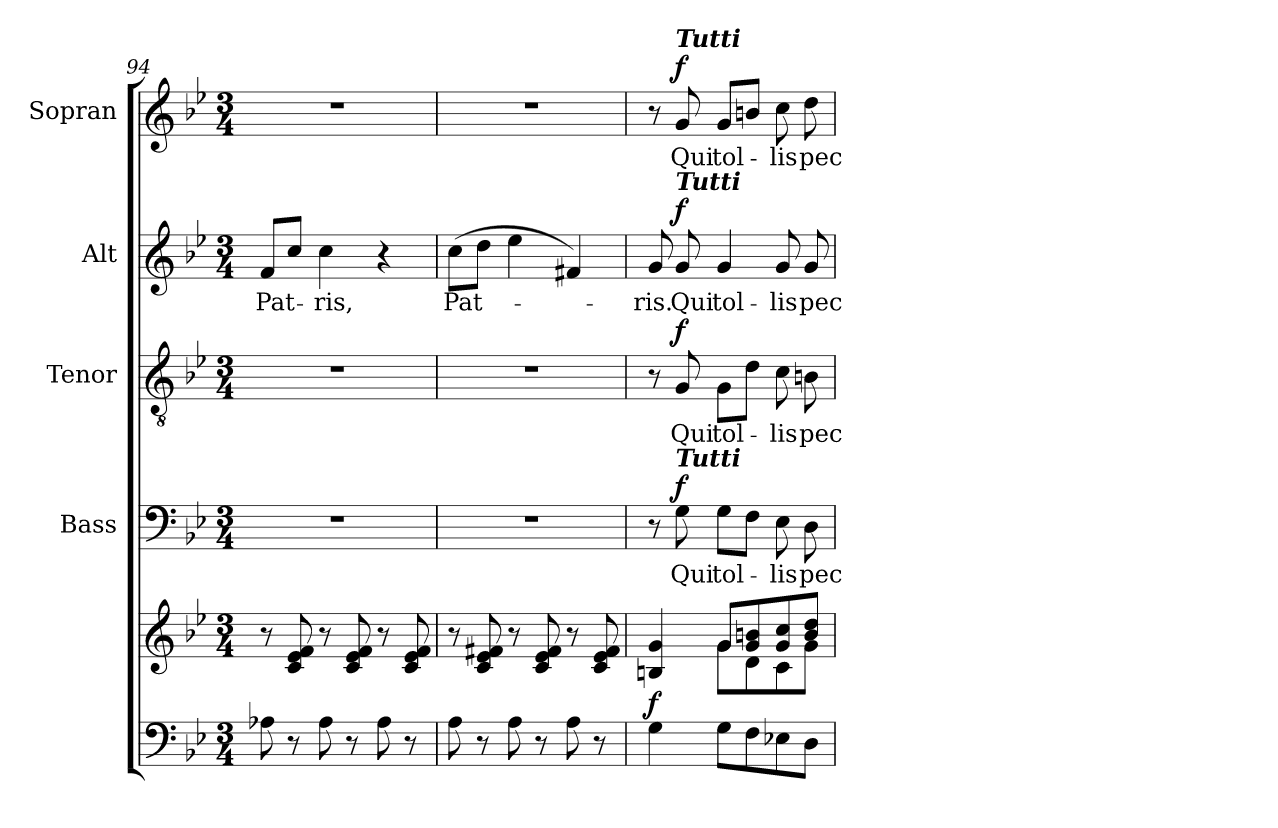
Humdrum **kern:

**kern	**kern	**dynam	**kern	**text	**dynam	**kern	**text	**dynam	**kern	**text	**dynam	**kern	**text	**dynam
*part5	*part5	*part5	*part4	*part4	*part4	*part3	*part3	*part3	*part2	*part2	*part2	*part1	*part1	*part1
*staff6	*staff5	*staff5/6	*staff4	*staff4	*staff4	*staff3	*staff3	*staff3	*staff2	*staff2	*staff2	*staff1	*staff1	*staff1
*	*	*	*I"Bass	*	*	*I"Tenor	*	*	*I"Alt	*	*	*I"Sopran	*	*
*	*	*	*I'B.	*	*	*I'T.	*	*	*I'A.	*	*	*I'S.	*	*
!!LO:PB:g=z
*clefF4	*clefG2	*	*clefF4	*	*	*clefGv2	*	*	*clefG2	*	*	*clefG2	*	*
*k[b-e-]	*k[b-e-]	*	*k[b-e-]	*	*	*k[b-e-]	*	*	*k[b-e-]	*	*	*k[b-e-]	*	*
*B-:	*B-:	*	*B-:	*	*	*B-:	*	*	*B-:	*	*	*B-:	*	*
*M3/4	*M3/4	*	*M3/4	*	*	*M3/4	*	*	*M3/4	*	*	*M3/4	*	*
=94	=94	=94	=94	=94	=94	=94	=94	=94	=94	=94	=94	=94	=94	=94
!	!	!	!	!	!	!	!	!	!	!LO:LY:b	!	!	!	!
8A-X\	8r	.	2.r	.	.	2.r	.	.	8f/L	Pat-	.	2.r	.	.
8r	8c/ 8e-/ 8f/	.	.	.	.	.	.	.	8cc/J	.	.	.	.	.
!	!	!	!	!	!	!	!	!	!	!LO:LY:b	!	!	!	!
8A-\	8r	.	.	.	.	.	.	.	4cc\	-ris,	.	.	.	.
8r	8c/ 8e-/ 8f/	.	.	.	.	.	.	.	.	.	.	.	.	.
8A-\	8r	.	.	.	.	.	.	.	4r	.	.	.	.	.
8r	8c/ 8e-/ 8f/	.	.	.	.	.	.	.	.	.	.	.	.	.
=95	=95	=95	=95	=95	=95	=95	=95	=95	=95	=95	=95	=95	=95	=95
!	!	!	!	!	!	!	!	!	!	!LO:LY:b	!	!	!	!
8A\	8r	.	2.r	.	.	2.r	.	.	(>8cc\L	Pat-	.	2.r	.	.
8r	8c/ 8e-/ 8f#X/	.	.	.	.	.	.	.	8dd\J	.	.	.	.	.
8A\	8r	.	.	.	.	.	.	.	4ee-\	.	.	.	.	.
8r	8c/ 8e-/ 8f#/	.	.	.	.	.	.	.	.	.	.	.	.	.
8A\	8r	.	.	.	.	.	.	.	4f#X/)	.	.	.	.	.
8r	8c/ 8e-/ 8f#/	.	.	.	.	.	.	.	.	.	.	.	.	.
=96	=96	=96	=96	=96	=96	=96	=96	=96	=96	=96	=96	=96	=96	=96
*	*^	*	*	*	*	*	*	*	*	*	*	*	*	*
!	!	!	!LO:DY:b	!	!	!	!	!	!	!	!LO:LY:b	!	!	!	!
4G\	4Bn/ 4g/	4ryy	f	8r	.	.	8r	.	.	8g/	-ris.	.	8r	.	.
!	!	!	!	!	!	!	!	!	!	!	!	!	!LO:TX:a:Bi:t=Tutti	!	!
!	!	!	!	!	!	!	!	!	!	!LO:TX:a:Bi:t=Tutti	!	!	!	!	!
!	!	!	!	!LO:TX:a:Bi:t=Tutti	!	!	!	!	!	!	!	!	!	!	!
!	!	!	!	!	!LO:LY:b	!LO:DY:a	!	!LO:LY:b	!LO:DY:a	!	!LO:LY:b	!LO:DY:a	!	!LO:LY:b	!LO:DY:a
.	.	.	.	8G\	Qui	f	8G/	Qui	f	8g/	Qui	f	8g/	Qui	f
!	!	!	!	!	!LO:LY:b	!	!	!LO:LY:b	!	!	!LO:LY:b	!	!	!LO:LY:b	!
8G\L	8g/L	8g\L	.	8G\L	tol-	.	8G\L	tol-	.	4g/	tol-	.	8g/L	tol-	.
8F\	8g/ 8bn/	8d\	.	8F\J	.	.	8d\J	.	.	.	.	.	8bn/J	.	.
!	!	!	!	!	!LO:LY:b	!	!	!LO:LY:b	!	!	!LO:LY:b	!	!	!LO:LY:b	!
8E-X\	8g/ 8cc/	8c\	.	8E-\	-lis	.	8c\	-lis	.	8g/	-lis	.	8cc\	-lis	.
!	!	!	!	!	!LO:LY:b	!	!	!LO:LY:b	!	!	!LO:LY:b	!	!	!LO:LY:b	!
8D\J	8b/ 8dd/J	8g\J	.	8D\	pec-	.	8Bn\	pec-	.	8g/	pec-	.	8dd\	pec-	.
*	*v	*v	*	*	*	*	*	*	*	*	*	*	*	*	*
=	=	=	=	=	=	=	=	=	=	=	=	=	=	=
*-	*-	*-	*-	*-	*-	*-	*-	*-	*-	*-	*-	*-	*-	*-
